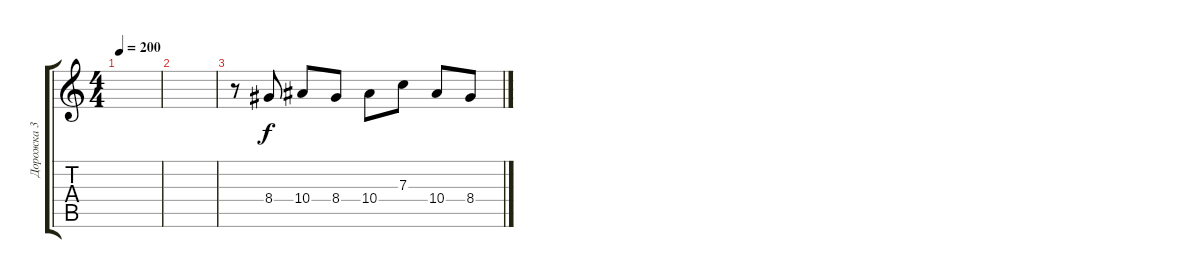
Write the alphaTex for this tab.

\track ("Дорожка 3" "Дорожка 3") {instrument distortionguitar}
\staff {score tabs}
\tuning (D4 A3 F3 C3 G2 C2) {hide}
\ts (4 4)
\tempo 200
\clef g2
\ks c
|
|
r.8 8.4.8 10.4.8 8.4.8 10.4.8 7.3.8 10.4.8 8.4.8
